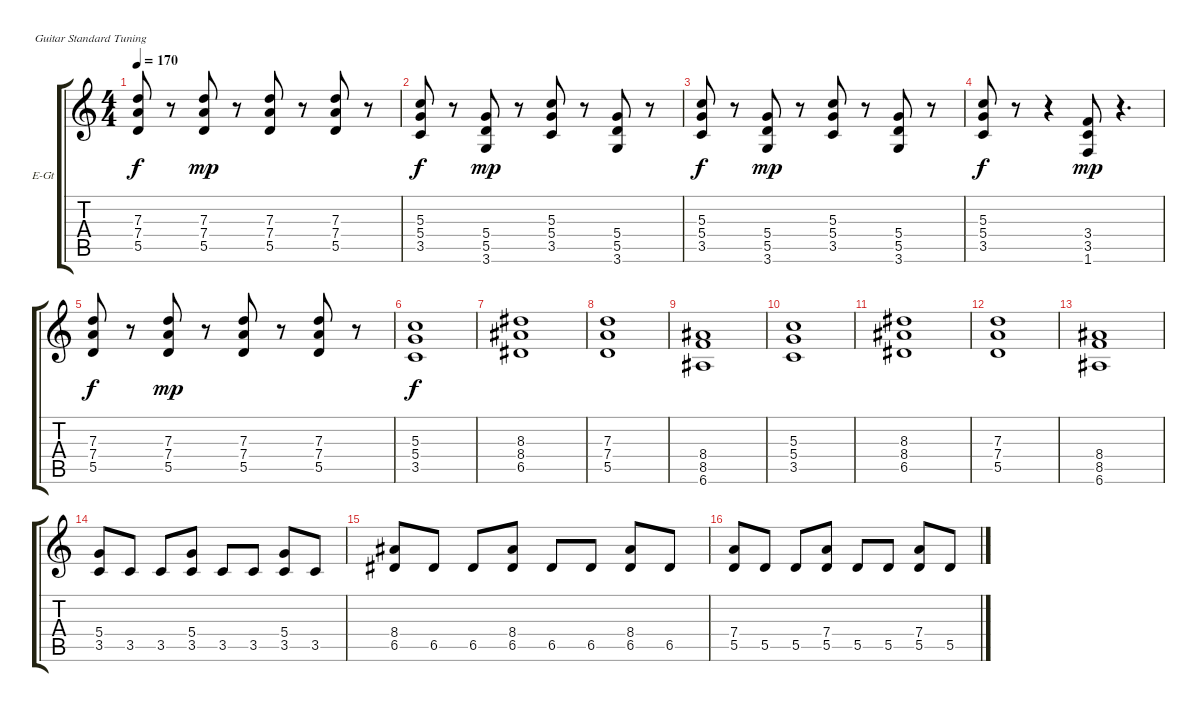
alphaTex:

\bracketExtendMode groupsimilarinstruments
\firstSystemTrackNameOrientation horizontal
\otherSystemsTrackNameOrientation horizontal
\track ("Гитара 2" "E-Gt") {instrument electricguitarjazz}
\staff {score tabs}
\tuning (E4 B3 G3 D3 A2 E2)
\ts (4 4)
\tempo 170
\clef g2
\ks c
(7.3 7.4 5.5).8{dy f} r.8 (7.3 7.4 5.5).8{dy mp} r.8 (7.3 7.4 5.5).8 r.8 (7.3 7.4 5.5).8 r.8 |
(5.3 5.4 3.5).8{dy f} r.8 (5.4 5.5 3.6).8{dy mp} r.8 (5.3 5.4 3.5).8 r.8 (5.4 5.5 3.6).8 r.8 |
(5.3 5.4 3.5).8{dy f} r.8 (5.4 5.5 3.6).8{dy mp} r.8 (5.3 5.4 3.5).8 r.8 (5.4 5.5 3.6).8 r.8 |
(5.3 5.4 3.5).8{dy f} r.8 r.4 (3.4 3.5 1.6).8{dy mp} r.4{d} |
(7.3 7.4 5.5).8{dy f} r.8 (7.3 7.4 5.5).8{dy mp} r.8 (7.3 7.4 5.5).8 r.8 (7.3 7.4 5.5).8 r.8 |
(5.3 5.4 3.5).1{dy f} |
(8.3 8.4 6.5).1 |
(7.3 7.4 5.5).1 |
(8.4 8.5 6.6).1 |
(5.3 5.4 3.5).1 |
(8.3 8.4 6.5).1 |
(7.3 7.4 5.5).1 |
(8.4 8.5 6.6).1 |
(5.4 3.5).8 3.5.8 3.5.8 (5.4 3.5).8 3.5.8 3.5.8 (5.4 3.5).8 3.5.8 |
(8.4 6.5).8 6.5.8 6.5.8 (8.4 6.5).8 6.5.8 6.5.8 (8.4 6.5).8 6.5.8 |
(7.4 5.5).8 5.5.8 5.5.8 (7.4 5.5).8 5.5.8 5.5.8 (7.4 5.5).8 5.5.8
